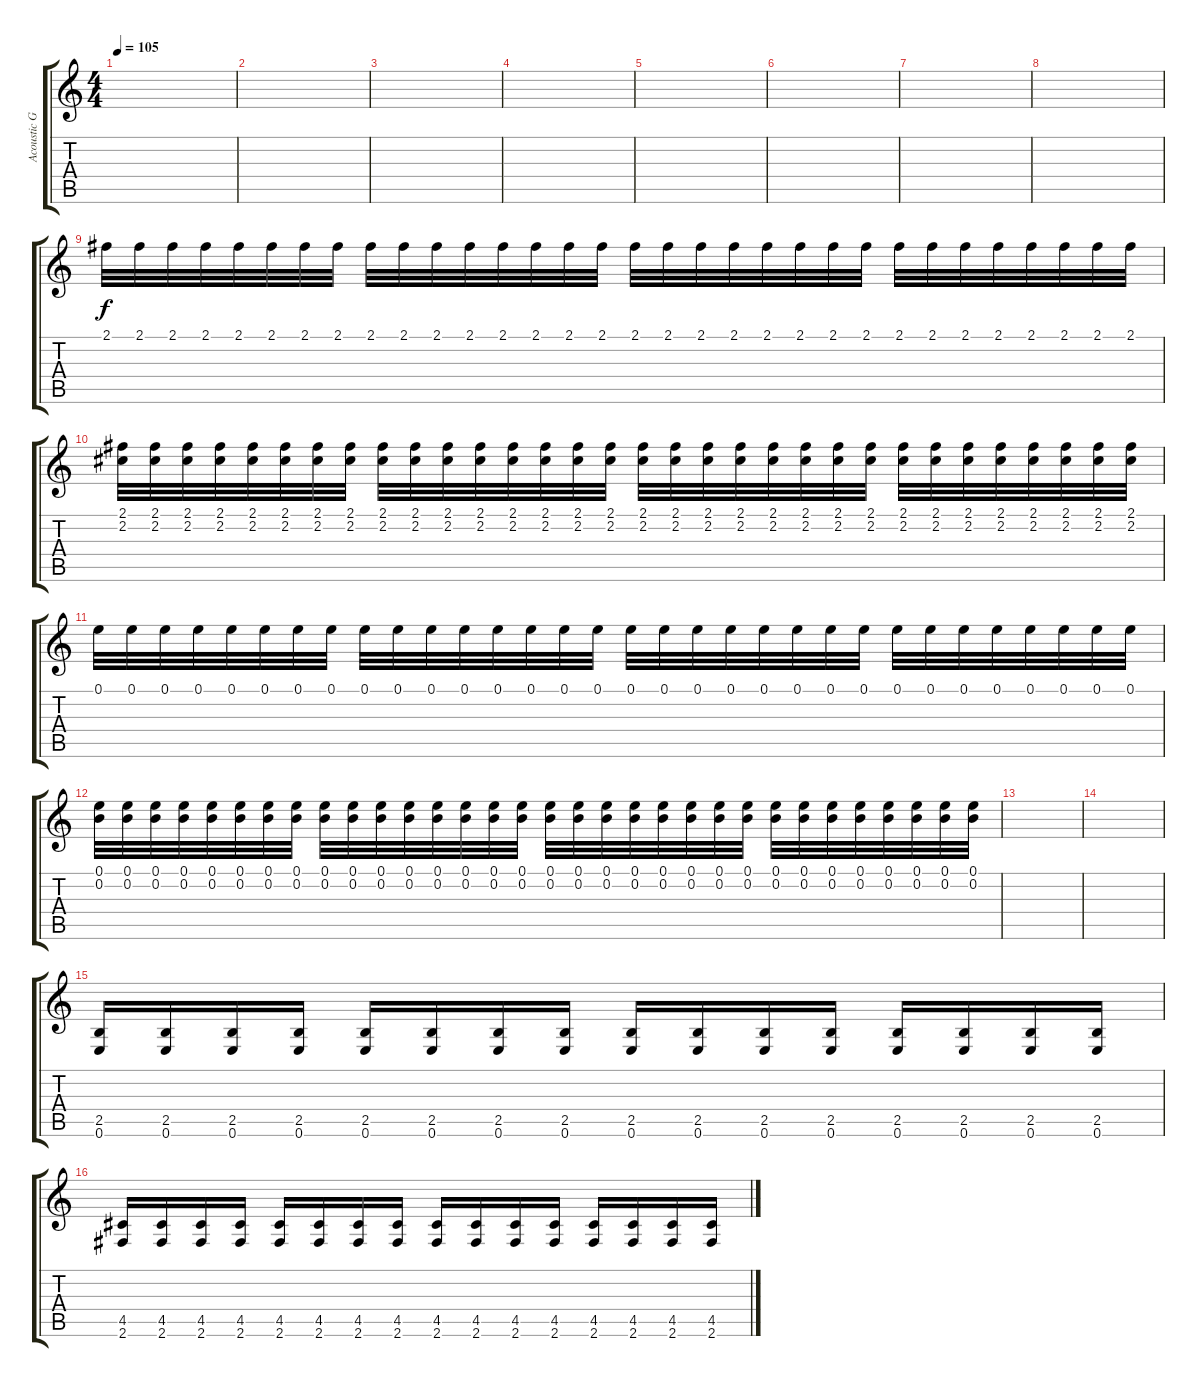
\track ("Acoustic Guitar" "Acoustic G") {instrument acousticguitarsteel}
\staff {score tabs}
\tuning (E4 B3 G3 D3 A2 E2) {hide}
\ts (4 4)
\tempo 105
\clef g2
\ks c
|
|
|
|
|
|
|
|
2.1.32 2.1.32 2.1.32 2.1.32 2.1.32 2.1.32 2.1.32 2.1.32 2.1.32 2.1.32 2.1.32 2.1.32 2.1.32 2.1.32 2.1.32 2.1.32 2.1.32 2.1.32 2.1.32 2.1.32 2.1.32 2.1.32 2.1.32 2.1.32 2.1.32 2.1.32 2.1.32 2.1.32 2.1.32 2.1.32 2.1.32 2.1.32 |
(2.1 2.2).32 (2.1 2.2).32 (2.1 2.2).32 (2.1 2.2).32 (2.1 2.2).32 (2.1 2.2).32 (2.1 2.2).32 (2.1 2.2).32 (2.1 2.2).32 (2.1 2.2).32 (2.1 2.2).32 (2.1 2.2).32 (2.1 2.2).32 (2.1 2.2).32 (2.1 2.2).32 (2.1 2.2).32 (2.1 2.2).32 (2.1 2.2).32 (2.1 2.2).32 (2.1 2.2).32 (2.1 2.2).32 (2.1 2.2).32 (2.1 2.2).32 (2.1 2.2).32 (2.1 2.2).32 (2.1 2.2).32 (2.1 2.2).32 (2.1 2.2).32 (2.1 2.2).32 (2.1 2.2).32 (2.1 2.2).32 (2.1 2.2).32 |
0.1.32 0.1.32 0.1.32 0.1.32 0.1.32 0.1.32 0.1.32 0.1.32 0.1.32 0.1.32 0.1.32 0.1.32 0.1.32 0.1.32 0.1.32 0.1.32 0.1.32 0.1.32 0.1.32 0.1.32 0.1.32 0.1.32 0.1.32 0.1.32 0.1.32 0.1.32 0.1.32 0.1.32 0.1.32 0.1.32 0.1.32 0.1.32 |
(0.1 0.2).32 (0.1 0.2).32 (0.1 0.2).32 (0.1 0.2).32 (0.1 0.2).32 (0.1 0.2).32 (0.1 0.2).32 (0.1 0.2).32 (0.1 0.2).32 (0.1 0.2).32 (0.1 0.2).32 (0.1 0.2).32 (0.1 0.2).32 (0.1 0.2).32 (0.1 0.2).32 (0.1 0.2).32 (0.1 0.2).32 (0.1 0.2).32 (0.1 0.2).32 (0.1 0.2).32 (0.1 0.2).32 (0.1 0.2).32 (0.1 0.2).32 (0.1 0.2).32 (0.1 0.2).32 (0.1 0.2).32 (0.1 0.2).32 (0.1 0.2).32 (0.1 0.2).32 (0.1 0.2).32 (0.1 0.2).32 (0.1 0.2).32 |
|
|
(2.5 0.6).16 (2.5 0.6).16 (2.5 0.6).16 (2.5 0.6).16 (2.5 0.6).16 (2.5 0.6).16 (2.5 0.6).16 (2.5 0.6).16 (2.5 0.6).16 (2.5 0.6).16 (2.5 0.6).16 (2.5 0.6).16 (2.5 0.6).16 (2.5 0.6).16 (2.5 0.6).16 (2.5 0.6).16 |
(4.5 2.6).16 (4.5 2.6).16 (4.5 2.6).16 (4.5 2.6).16 (4.5 2.6).16 (4.5 2.6).16 (4.5 2.6).16 (4.5 2.6).16 (4.5 2.6).16 (4.5 2.6).16 (4.5 2.6).16 (4.5 2.6).16 (4.5 2.6).16 (4.5 2.6).16 (4.5 2.6).16 (4.5 2.6).16
